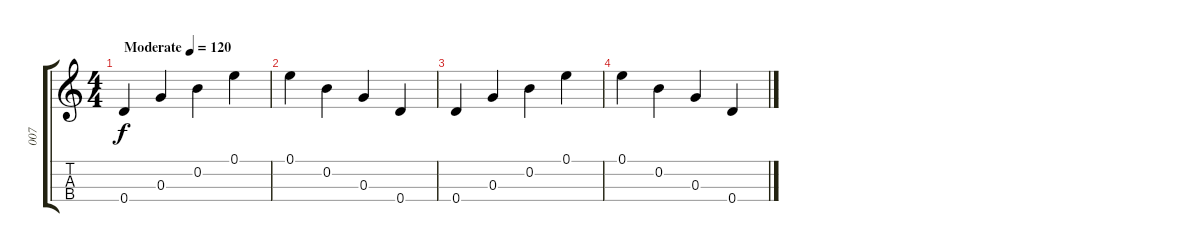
\track ("007" "007") {instrument slapbass1}
\staff {score tabs}
\tuning (E4 B3 G3 D3) {hide}
\ts (4 4)
\tempo (120 "Moderate")
\clef g2
\ks c
0.4.4{dy f instrument slapbass1} 0.3.4 0.2.4 0.1.4 |
0.1.4 0.2.4 0.3.4 0.4.4 |
0.4.4 0.3.4 0.2.4 0.1.4 |
0.1.4 0.2.4 0.3.4 0.4.4
